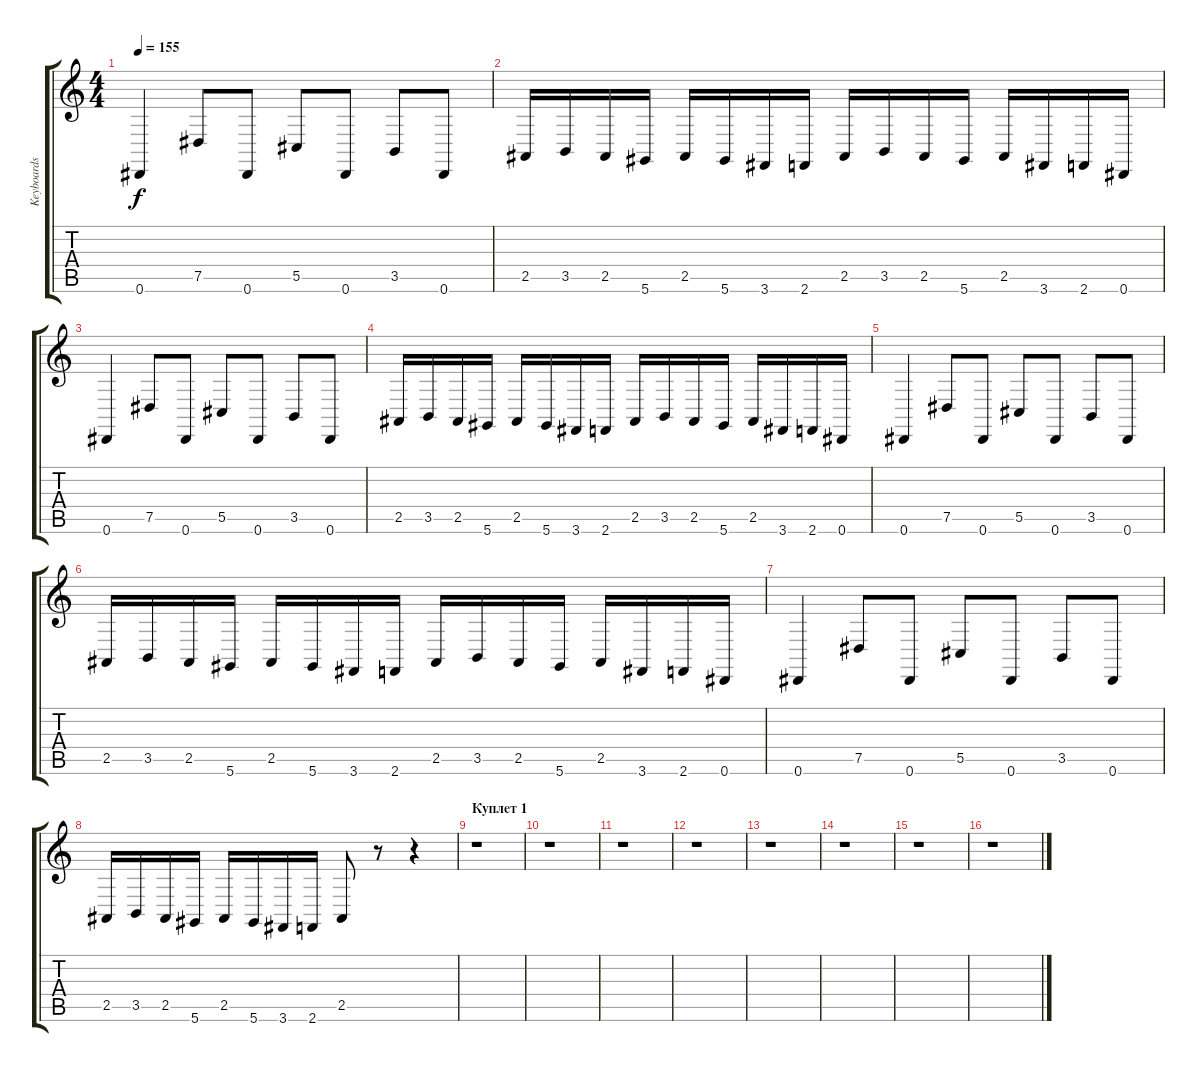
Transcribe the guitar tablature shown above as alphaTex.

\track ("Keyboards" "Keyboards") {instrument harpsichord}
\staff {score tabs}
\tuning (Eb4 Bb3 Gb3 Db3 Ab2 Eb2) {hide}
\ts (4 4)
\tempo 155
\clef g2
\ks c
0.6.4{dy f instrument stringensemble1} 7.5.8 0.6.8 5.5.8 0.6.8 3.5.8 0.6.8 |
2.5.16 3.5.16 2.5.16 5.6.16 2.5.16 5.6.16 3.6.16 2.6.16 2.5.16 3.5.16 2.5.16 5.6.16 2.5.16 3.6.16 2.6.16 0.6.16 |
0.6.4 7.5.8 0.6.8 5.5.8 0.6.8 3.5.8 0.6.8 |
2.5.16 3.5.16 2.5.16 5.6.16 2.5.16 5.6.16 3.6.16 2.6.16 2.5.16 3.5.16 2.5.16 5.6.16 2.5.16 3.6.16 2.6.16 0.6.16 |
0.6.4 7.5.8 0.6.8 5.5.8 0.6.8 3.5.8 0.6.8 |
2.5.16 3.5.16 2.5.16 5.6.16 2.5.16 5.6.16 3.6.16 2.6.16 2.5.16 3.5.16 2.5.16 5.6.16 2.5.16 3.6.16 2.6.16 0.6.16 |
0.6.4 7.5.8 0.6.8 5.5.8 0.6.8 3.5.8 0.6.8 |
2.5.16 3.5.16 2.5.16 5.6.16 2.5.16 5.6.16 3.6.16 2.6.16 2.5.8 r.8 r.4 |
\section ("" "Куплет 1")
r.1 |
r.1 |
r.1 |
r.1 |
r.1 |
r.1 |
r.1 |
r.1
